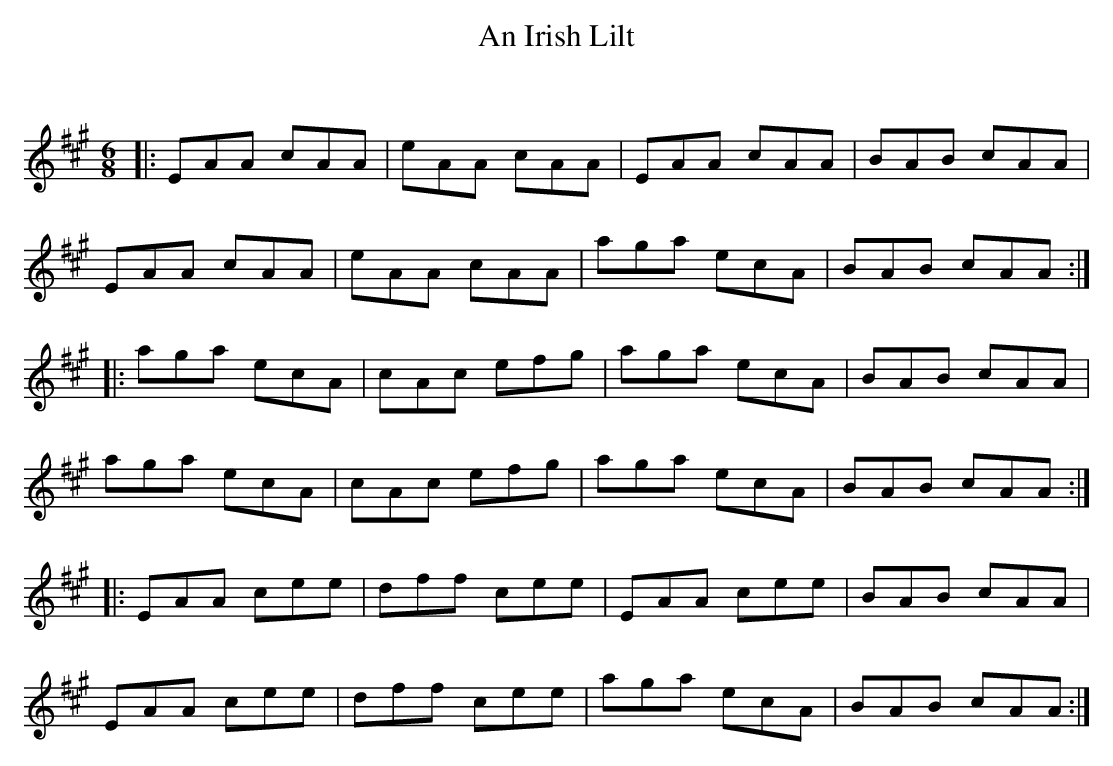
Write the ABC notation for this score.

X:1
T: An Irish Lilt
C:
Q:180
K:A
M:6/8
L:1/16
|:E2A2A2 c2A2A2|e2A2A2 c2A2A2|E2A2A2 c2A2A2|B2A2B2 c2A2A2|
E2A2A2 c2A2A2|e2A2A2 c2A2A2|a2g2a2 e2c2A2|B2A2B2 c2A2A2:|
|:a2g2a2 e2c2A2|c2A2c2 e2f2g2|a2g2a2 e2c2A2|B2A2B2 c2A2A2|
a2g2a2 e2c2A2|c2A2c2 e2f2g2|a2g2a2 e2c2A2|B2A2B2 c2A2A2:|
|:E2A2A2 c2e2e2|d2f2f2 c2e2e2|E2A2A2 c2e2e2|B2A2B2 c2A2A2|
E2A2A2 c2e2e2|d2f2f2 c2e2e2|a2g2a2 e2c2A2|B2A2B2 c2A2A2:|
